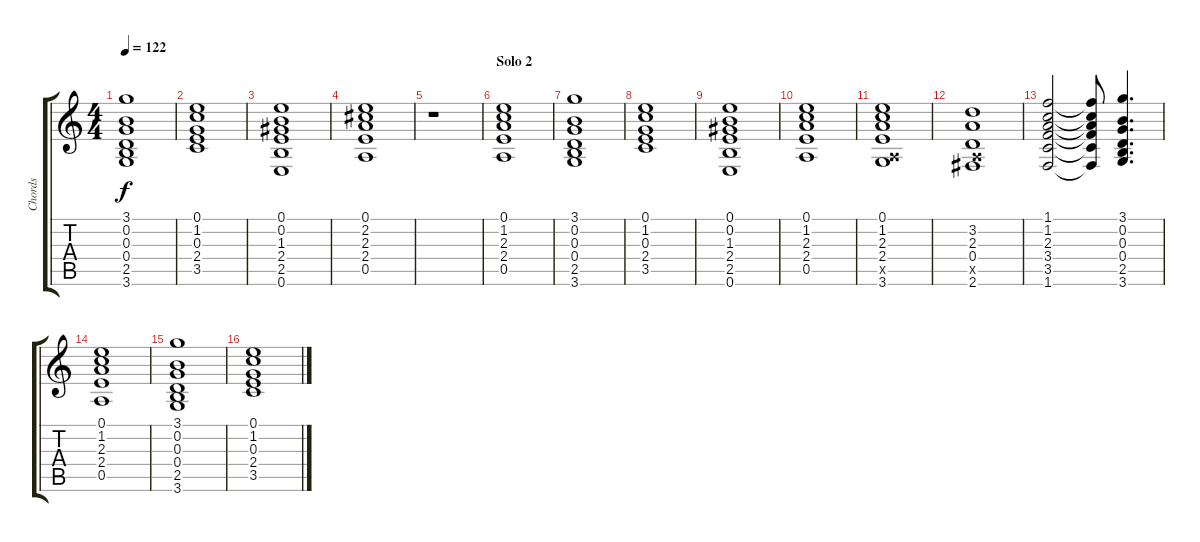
\track ("Chords" "Chords") {instrument acousticguitarsteel}
\staff {score tabs}
\tuning (E4 B3 G3 D3 A2 E2) {hide}
\ts (4 4)
\tempo 122
\clef g2
\ks c
(3.1 0.2 0.3 0.4 2.5 3.6).1{dy f} |
(0.1 1.2 0.3 2.4 3.5).1 |
(0.1 0.2 1.3 2.4 2.5 0.6).1 |
(0.1 2.2 2.3 2.4 0.5).1 |
r.1 |
\section ("" "Solo 2")
(0.1 1.2 2.3 2.4 0.5).1 |
(3.1 0.2 0.3 0.4 2.5 3.6).1 |
(0.1 1.2 0.3 2.4 3.5).1 |
(0.1 0.2 1.3 2.4 2.5 0.6).1 |
(0.1 1.2 2.3 2.4 0.5).1 |
(0.1 1.2 2.3 2.4 0.5{x} 3.6).1 |
(3.2 2.3 0.4 0.5{x} 2.6).1 |
(1.1 1.2 2.3 3.4 3.5 1.6).2 (1.1{t} 1.2{t} 2.3{t} 3.4{t} 3.5{t} 1.6{t}).8 (3.1 0.2 0.3 0.4 2.5 3.6).4{d} |
(0.1 1.2 2.3 2.4 0.5).1 |
(3.1 0.2 0.3 0.4 2.5 3.6).1 |
(0.1 1.2 0.3 2.4 3.5).1
